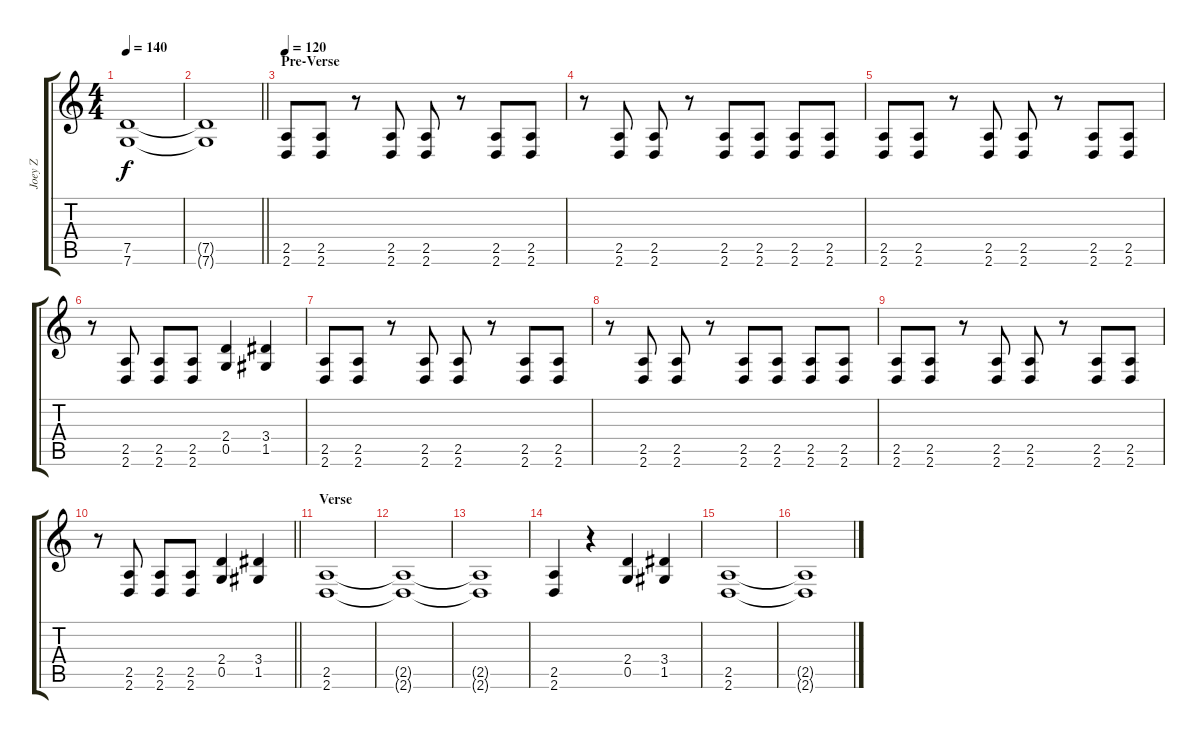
\track ("Joey Z" "Joey Z") {instrument distortionguitar}
\staff {score tabs}
\tuning (D4 A3 F3 C3 G2 C2) {hide}
\ts (4 4)
\tempo 140
\clef g2
\ks c
(7.5{t} 7.6{t}).1{dy f} |
\barLineRight lightlight
(7.5{t} 7.6{t}).1 |
\section ("" "Pre-Verse")
\tempo 120
(2.5 2.6).8 (2.5 2.6).8 r.8 (2.5 2.6).8 (2.5 2.6).8 r.8 (2.5 2.6).8 (2.5 2.6).8 |
r.8 (2.5 2.6).8 (2.5 2.6).8 r.8 (2.5 2.6).8 (2.5 2.6).8 (2.5 2.6).8 (2.5 2.6).8 |
(2.5 2.6).8 (2.5 2.6).8 r.8 (2.5 2.6).8 (2.5 2.6).8 r.8 (2.5 2.6).8 (2.5 2.6).8 |
r.8 (2.5 2.6).8 (2.5 2.6).8 (2.5 2.6).8 (2.4 0.5).4 (3.4 1.5).4 |
(2.5 2.6).8 (2.5 2.6).8 r.8 (2.5 2.6).8 (2.5 2.6).8 r.8 (2.5 2.6).8 (2.5 2.6).8 |
r.8 (2.5 2.6).8 (2.5 2.6).8 r.8 (2.5 2.6).8 (2.5 2.6).8 (2.5 2.6).8 (2.5 2.6).8 |
(2.5 2.6).8 (2.5 2.6).8 r.8 (2.5 2.6).8 (2.5 2.6).8 r.8 (2.5 2.6).8 (2.5 2.6).8 |
\barLineRight lightlight
r.8 (2.5 2.6).8 (2.5 2.6).8 (2.5 2.6).8 (2.4 0.5).4 (3.4 1.5).4 |
\section ("" "Verse")
(2.5 2.6).1 |
(2.5{t} 2.6{t}).1 |
(2.5{t} 2.6{t}).1 |
(2.5 2.6).4 r.4 (2.4 0.5).4 (3.4 1.5).4 |
(2.5 2.6).1 |
(2.5{t} 2.6{t}).1
